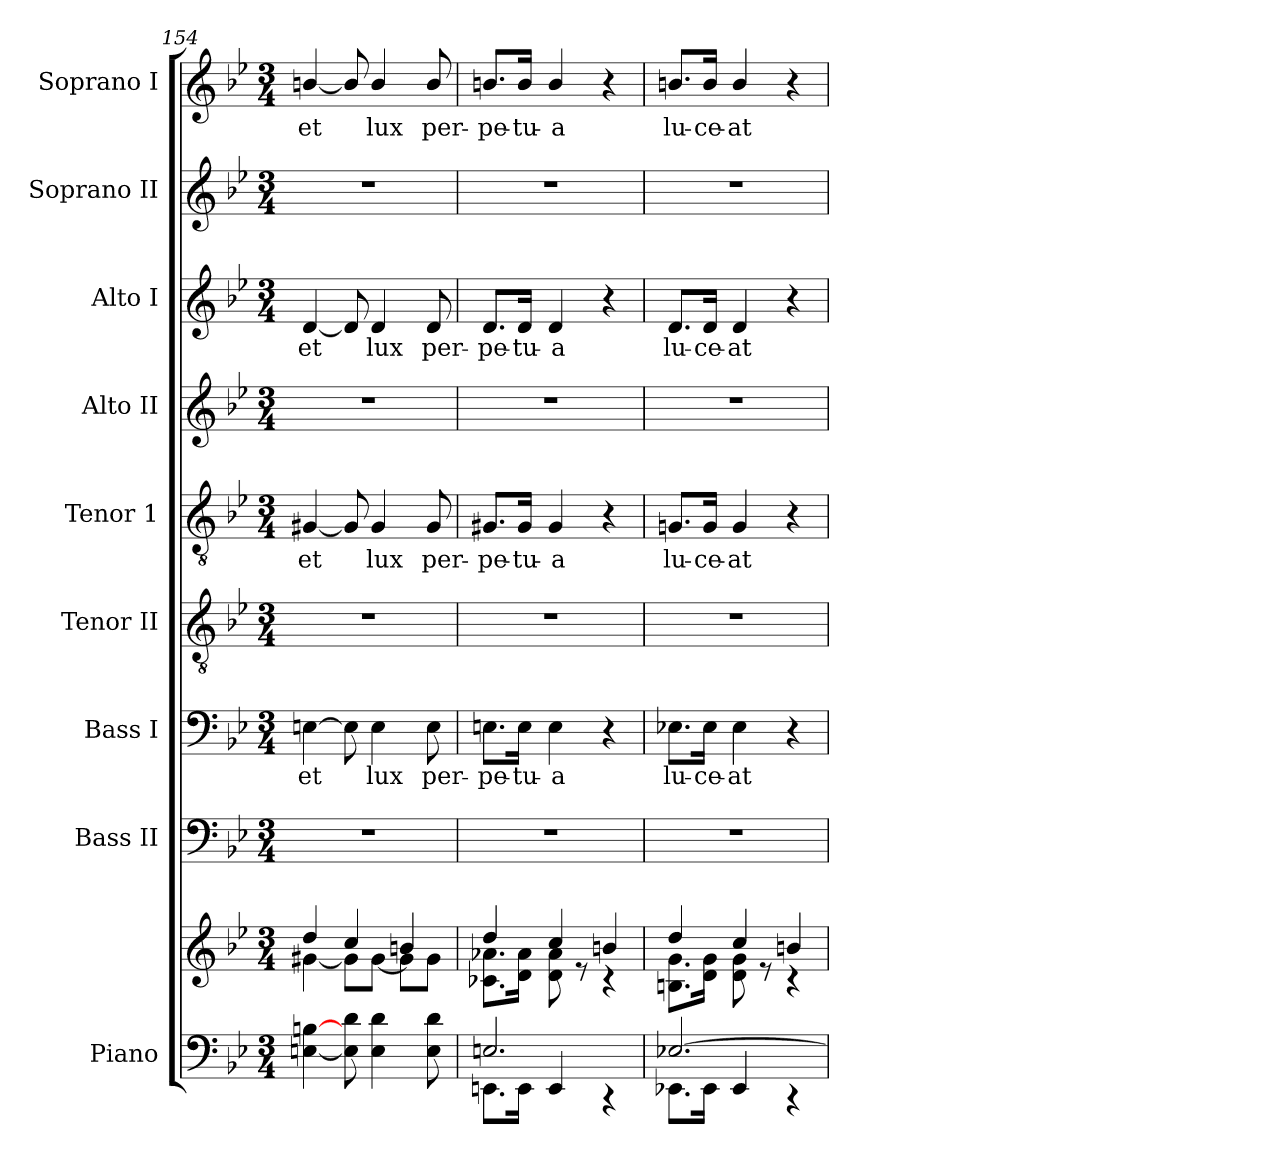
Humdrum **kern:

**kern	**kern	**kern	**kern	**text	**kern	**kern	**text	**kern	**kern	**text	**kern	**kern	**text
*part9	*part9	*part8	*part7	*part7	*part6	*part5	*part5	*part4	*part3	*part3	*part2	*part1	*part1
*staff10	*staff9	*staff8	*staff7	*staff7	*staff6	*staff5	*staff5	*staff4	*staff3	*staff3	*staff2	*staff1	*staff1
*I"Piano	*	*I"Bass II	*I"Bass I	*	*I"Tenor II	*I"Tenor 1	*	*I"Alto II	*I"Alto I	*	*I"Soprano II	*I"Soprano I	*
*I'Pno.	*	*I'B	*I'B	*	*I'T.	*I'T.	*	*I'A	*I'A	*	*I'S	*I'S	*
*clefF4	*clefG2	*clefF4	*clefF4	*	*clefGv2	*clefGv2	*	*clefG2	*clefG2	*	*clefG2	*clefG2	*
*	*	*	*	*	*ITrd7c12	*ITrd7c12	*	*	*	*	*	*	*
*k[b-e-]	*k[b-e-]	*k[b-e-]	*k[b-e-]	*	*k[b-e-]	*k[b-e-]	*	*k[b-e-]	*k[b-e-]	*	*k[b-e-]	*k[b-e-]	*
*g:	*g:	*g:	*g:	*	*g:	*g:	*	*g:	*g:	*	*g:	*g:	*
*M3/4	*M3/4	*M3/4	*M3/4	*	*M3/4	*M3/4	*	*M3/4	*M3/4	*	*M3/4	*M3/4	*
=154	=154	=154	=154	=154	=154	=154	=154	=154	=154	=154	=154	=154	=154
*	*^	*	*	*	*	*	*	*	*	*	*	*	*
!	!	!	!LO:N:vis=1	!	!	!	!	!	!	!	!	!	!	!
!	!	!	!	!	!LO:LY:b:color=#000000	!LO:N:vis=1	!	!	!	!	!	!	!	!
!	!	!	!	!	!	!	!	!LO:LY:b:color=#000000	!LO:N:vis=1	!	!	!	!	!
!	!	!	!	!	!	!	!	!	!	!	!LO:LY:b:color=#000000	!LO:N:vis=1	!	!
!	!	!	!	!	!	!	!	!	!	!	!	!	!	!LO:LY:b:color=#000000
[4Eni\ [4Bni	4ddi/	[4g#Xi\	2.r	[4Eni\	et	2.r	[4GG#Xi/	et	2.r	[4di/	et	2.r	[4bni/	et
8Ei\] 8di	4cci/	8g#i\L]	.	8Ei\]	.	.	8GG#i/]	.	.	8di/]	.	.	8bi/]	.
!	!	!	!	!	!LO:LY:b:color=#000000	!	!	!	!	!	!	!	!	!
!	!	!	!	!	!	!	!	!LO:LY:b:color=#000000	!	!	!	!	!	!
!	!	!	!	!	!	!	!	!	!	!	!LO:LY:b:color=#000000	!	!	!
!	!	!	!	!	!	!	!	!	!	!	!	!	!	!LO:LY:b:color=#000000
4Ei\ 4di	.	[8g#i\J	.	4Ei\	lux	.	4GG#i/	lux	.	4di/	lux	.	4bi/	lux
.	4bni/	8g#i\L]	.	.	.	.	.	.	.	.	.	.	.	.
!	!	!	!	!	!LO:LY:b:color=#000000	!	!	!	!	!	!	!	!	!
!	!	!	!	!	!	!	!	!LO:LY:b:color=#000000	!	!	!	!	!	!
!	!	!	!	!	!	!	!	!	!	!	!LO:LY:b:color=#000000	!	!	!
!	!	!	!	!	!	!	!	!	!	!	!	!	!	!LO:LY:b:color=#000000
8Ei\ 8di	.	8g#i\J	.	8Ei\	per-	.	8GG#i/	per-	.	8di/	per-	.	8bi/	per-
!!LO:LB:g=z
=155	=155	=155	=155	=155	=155	=155	=155	=155	=155	=155	=155	=155	=155	=155
*^	*	*	*	*	*	*	*	*	*	*	*	*	*	*
!	!	!	!	!LO:N:vis=1	!	!	!	!	!	!	!	!	!	!	!
!	!	!	!	!	!	!LO:LY:b:color=#000000	!LO:N:vis=1	!	!	!	!	!	!	!	!
!	!	!	!	!	!	!	!	!	!LO:LY:b:color=#000000	!LO:N:vis=1	!	!	!	!	!
!	!	!	!	!	!	!	!	!	!	!	!	!LO:LY:b:color=#000000	!LO:N:vis=1	!	!
!	!	!	!	!	!	!	!	!	!	!	!	!	!	!	!LO:LY:b:color=#000000
2.Eni/	8.EEni\L	4ddi/	8.c-Xi\ 8.a-XiL	2.r	8.Eni\L	-pe-	2.r	8.GG#Xi/L	-pe-	2.r	8.di/L	-pe-	2.r	8.bni/L	-pe-
!	!	!	!	!	!	!LO:LY:b:color=#000000	!	!	!	!	!	!	!	!	!
!	!	!	!	!	!	!	!	!	!LO:LY:b:color=#000000	!	!	!	!	!	!
!	!	!	!	!	!	!	!	!	!	!	!	!LO:LY:b:color=#000000	!	!	!
!	!	!	!	!	!	!	!	!	!	!	!	!	!	!	!LO:LY:b:color=#000000
.	16EEi\Jk	.	16di\ 16a-iJk	.	16Ei\Jk	-tu-	.	16GG#i/Jk	-tu-	.	16di/Jk	-tu-	.	16bi/Jk	-tu-
!	!	!	!	!	!	!LO:LY:b:color=#000000	!	!	!	!	!	!	!	!	!
!	!	!	!	!	!	!	!	!	!LO:LY:b:color=#000000	!	!	!	!	!	!
!	!	!	!	!	!	!	!	!	!	!	!	!LO:LY:b:color=#000000	!	!	!
!	!	!	!	!	!	!	!	!	!	!	!	!	!	!	!LO:LY:b:color=#000000
.	4EEi/	4cci/	8di\ 8a-i	.	4Ei\	-a	.	4GG#i/	-a	.	4di/	-a	.	4bi/	-a
.	.	.	8r	.	.	.	.	.	.	.	.	.	.	.	.
.	4r	4bni/	4r	.	4r	.	.	4r	.	.	4r	.	.	4r	.
=156	=156	=156	=156	=156	=156	=156	=156	=156	=156	=156	=156	=156	=156	=156	=156
!	!	!	!	!LO:N:vis=1	!	!	!	!	!	!	!	!	!	!	!
!	!	!	!	!	!	!LO:LY:b:color=#000000	!LO:N:vis=1	!	!	!	!	!	!	!	!
!	!	!	!	!	!	!	!	!	!LO:LY:b:color=#000000	!LO:N:vis=1	!	!	!	!	!
!	!	!	!	!	!	!	!	!	!	!	!	!LO:LY:b:color=#000000	!LO:N:vis=1	!	!
!	!	!	!	!	!	!	!	!	!	!	!	!	!	!	!LO:LY:b:color=#000000
[2.E-Xi/	8.EE-Xi\L	4ddi/	8.Bni\ 8.giL	2.r	8.E-Xi\L	lu-	2.r	8.GGni/L	lu-	2.r	8.di/L	lu-	2.r	8.bni/L	lu-
!	!	!	!	!	!	!LO:LY:b:color=#000000	!	!	!	!	!	!	!	!	!
!	!	!	!	!	!	!	!	!	!LO:LY:b:color=#000000	!	!	!	!	!	!
!	!	!	!	!	!	!	!	!	!	!	!	!LO:LY:b:color=#000000	!	!	!
!	!	!	!	!	!	!	!	!	!	!	!	!	!	!	!LO:LY:b:color=#000000
.	16EE-i\Jk	.	16di\ 16giJk	.	16E-i\Jk	-ce-	.	16GGi/Jk	-ce-	.	16di/Jk	-ce-	.	16bi/Jk	-ce-
!	!	!	!	!	!	!LO:LY:b:color=#000000	!	!	!	!	!	!	!	!	!
!	!	!	!	!	!	!	!	!	!LO:LY:b:color=#000000	!	!	!	!	!	!
!	!	!	!	!	!	!	!	!	!	!	!	!LO:LY:b:color=#000000	!	!	!
!	!	!	!	!	!	!	!	!	!	!	!	!	!	!	!LO:LY:b:color=#000000
.	4EE-i/	4cci/	8di\ 8gi	.	4E-i\	-at	.	4GGi/	-at	.	4di/	-at	.	4bi/	-at
.	.	.	8r	.	.	.	.	.	.	.	.	.	.	.	.
.	4r	4bni/	4r	.	4r	.	.	4r	.	.	4r	.	.	4r	.
*v	*v	*	*	*	*	*	*	*	*	*	*	*	*	*	*
*	*v	*v	*	*	*	*	*	*	*	*	*	*	*	*
=	=	=	=	=	=	=	=	=	=	=	=	=	=
*-	*-	*-	*-	*-	*-	*-	*-	*-	*-	*-	*-	*-	*-
